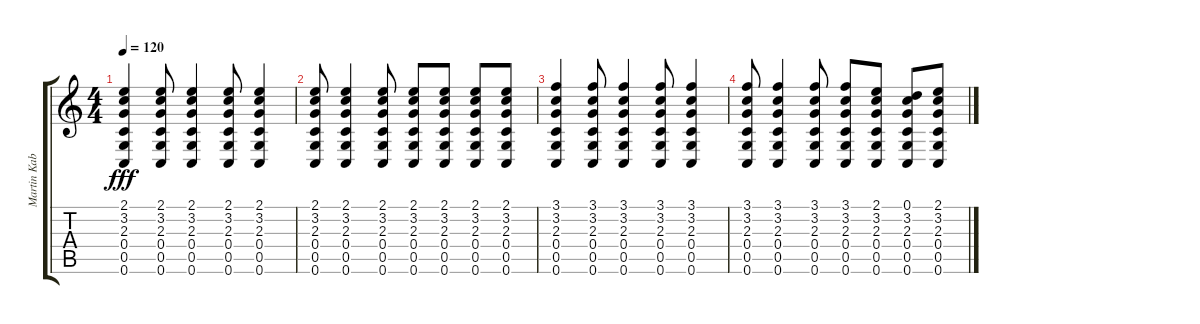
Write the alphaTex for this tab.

\track ("Martin Kabicek" "Martin Kab") {instrument acousticguitarsteel}
\staff {score tabs}
\tuning (D4 A3 F3 C3 G2 C2) {hide}
\ts (4 4)
\tempo 120
\clef g2
\ks c
(2.1 3.2 2.3 0.4 0.5 0.6).4{dy fff volume 4} (2.1 3.2 2.3 0.4 0.5 0.6).8 (2.1 3.2 2.3 0.4 0.5 0.6).4 (2.1 3.2 2.3 0.4 0.5 0.6).8 (2.1 3.2 2.3 0.4 0.5 0.6).4 |
(2.1 3.2 2.3 0.4 0.5 0.6).8{volume 3} (2.1 3.2 2.3 0.4 0.5 0.6).4 (2.1 3.2 2.3 0.4 0.5 0.6).8 (2.1 3.2 2.3 0.4 0.5 0.6).8 (2.1 3.2 2.3 0.4 0.5 0.6).8 (2.1 3.2 2.3 0.4 0.5 0.6).8 (2.1 3.2 2.3 0.4 0.5 0.6).8 |
(3.1 3.2 2.3 0.4 0.5 0.6).4{volume 2} (3.1 3.2 2.3 0.4 0.5 0.6).8 (3.1 3.2 2.3 0.4 0.5 0.6).4 (3.1 3.2 2.3 0.4 0.5 0.6).8 (3.1 3.2 2.3 0.4 0.5 0.6).4 |
(3.1 3.2 2.3 0.4 0.5 0.6).8{volume 1} (3.1 3.2 2.3 0.4 0.5 0.6).4 (3.1 3.2 2.3 0.4 0.5 0.6).8 (3.1 3.2 2.3 0.4 0.5 0.6).8 (2.1 3.2 2.3 0.4 0.5 0.6).8{volume 0} (0.1 3.2 2.3 0.4 0.5 0.6).8 (2.1 3.2 2.3 0.4 0.5 0.6).8
